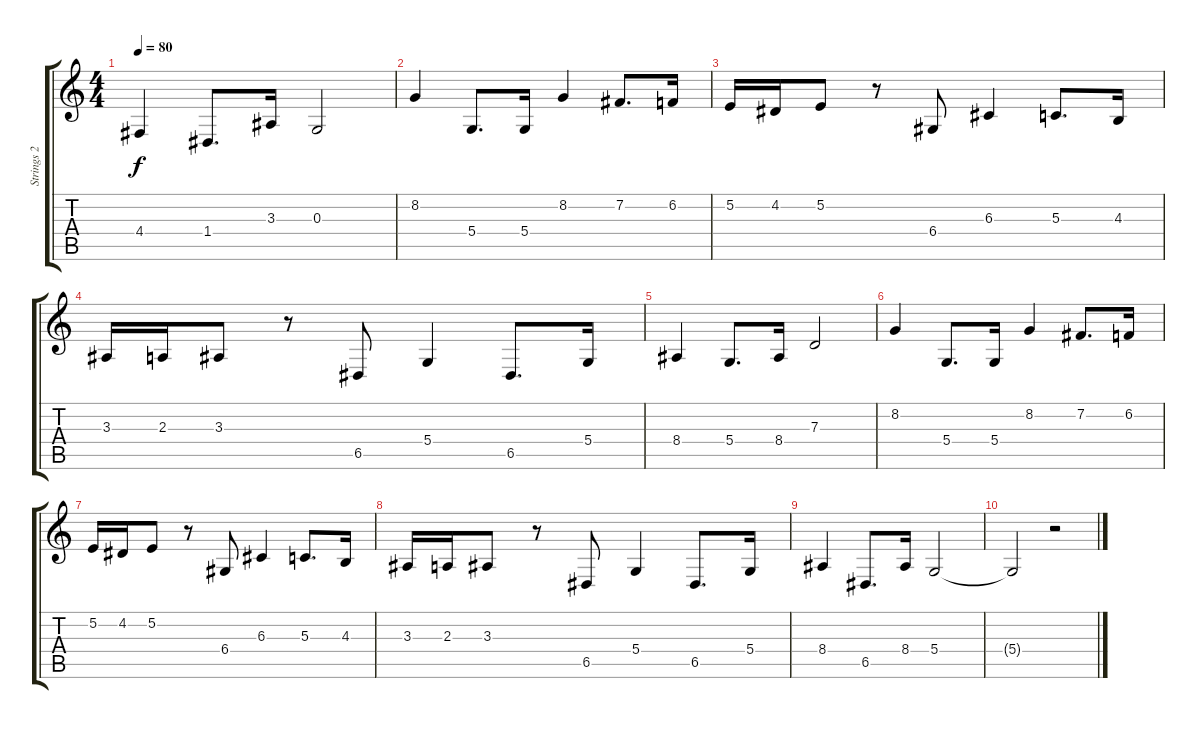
\track ("Strings 2" "Strings 2") {instrument synthstrings1}
\staff {score tabs}
\tuning (E4 B3 G3 D3 A2 E2) {hide}
\ts (4 4)
\tempo 80
\clef g2
\ks c
4.4.4{dy f} 1.4.8{d} 3.3.16 0.3.2 |
8.2.4 5.4.8{d} 5.4.16 8.2.4 7.2.8{d} 6.2.16 |
5.2.16 4.2.16 5.2.8 r.8 6.4.8 6.3.4 5.3.8{d} 4.3.16 |
3.3.16 2.3.16 3.3.8 r.8 6.5.8 5.4.4 6.5.8{d} 5.4.16 |
8.4.4 5.4.8{d} 8.4.16 7.3.2 |
8.2.4 5.4.8{d} 5.4.16 8.2.4 7.2.8{d} 6.2.16 |
5.2.16 4.2.16 5.2.8 r.8 6.4.8 6.3.4 5.3.8{d} 4.3.16 |
3.3.16 2.3.16 3.3.8 r.8 6.5.8 5.4.4 6.5.8{d} 5.4.16 |
8.4.4 6.5.8{d} 8.4.16 5.4.2 |
5.4{t}.2{volume 13} r.2
